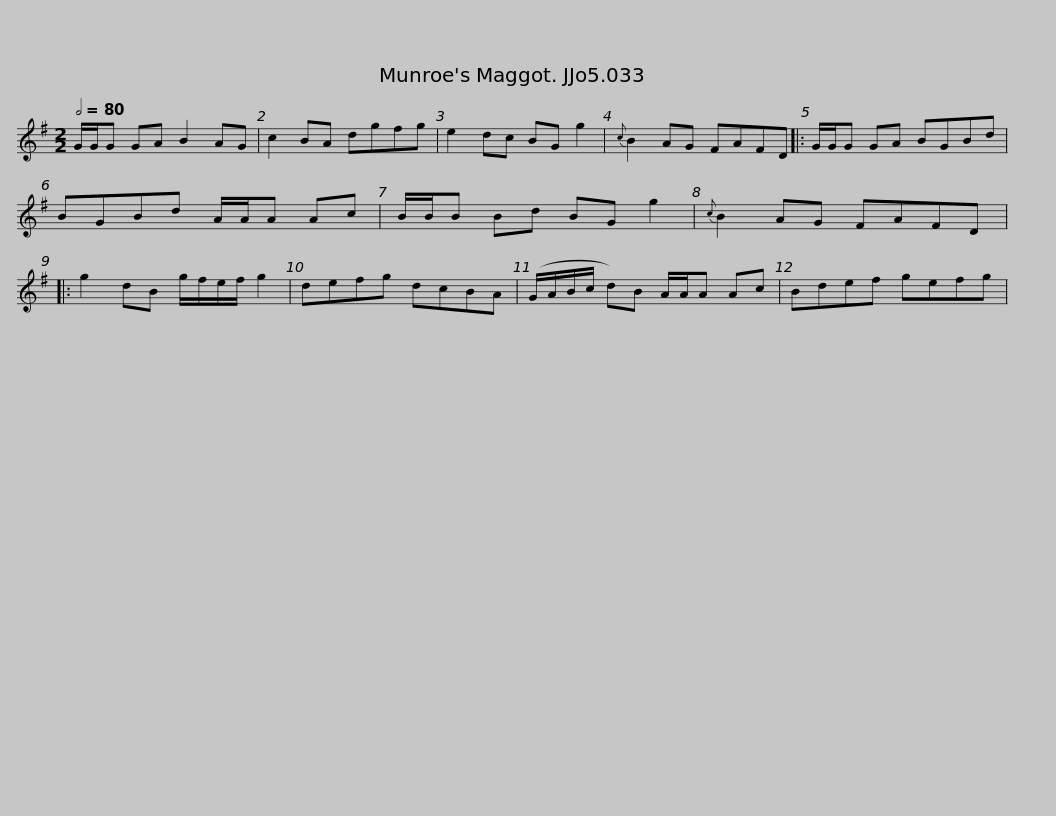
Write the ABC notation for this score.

X:1
L:1/8
Q:1/2=80
M:2/2
I:linebreak $
K:G
V:1 treble
V:1
 G/G/G GA B2 AG | c2 BA dgfg | e2 dc BG g2 |{c} B2 AG FAFD |: G/G/G GA BGBd |$ %5
 BGBd A/A/A Ac | B/B/B Bd BG g2 |{c} B2 AG FAFD |: g2 dB g/f/e/f/ g2 | defg dcBA |$ %10
 (G/A/B/c/ d)B A/A/A Ac | Bdef gefg | %12
